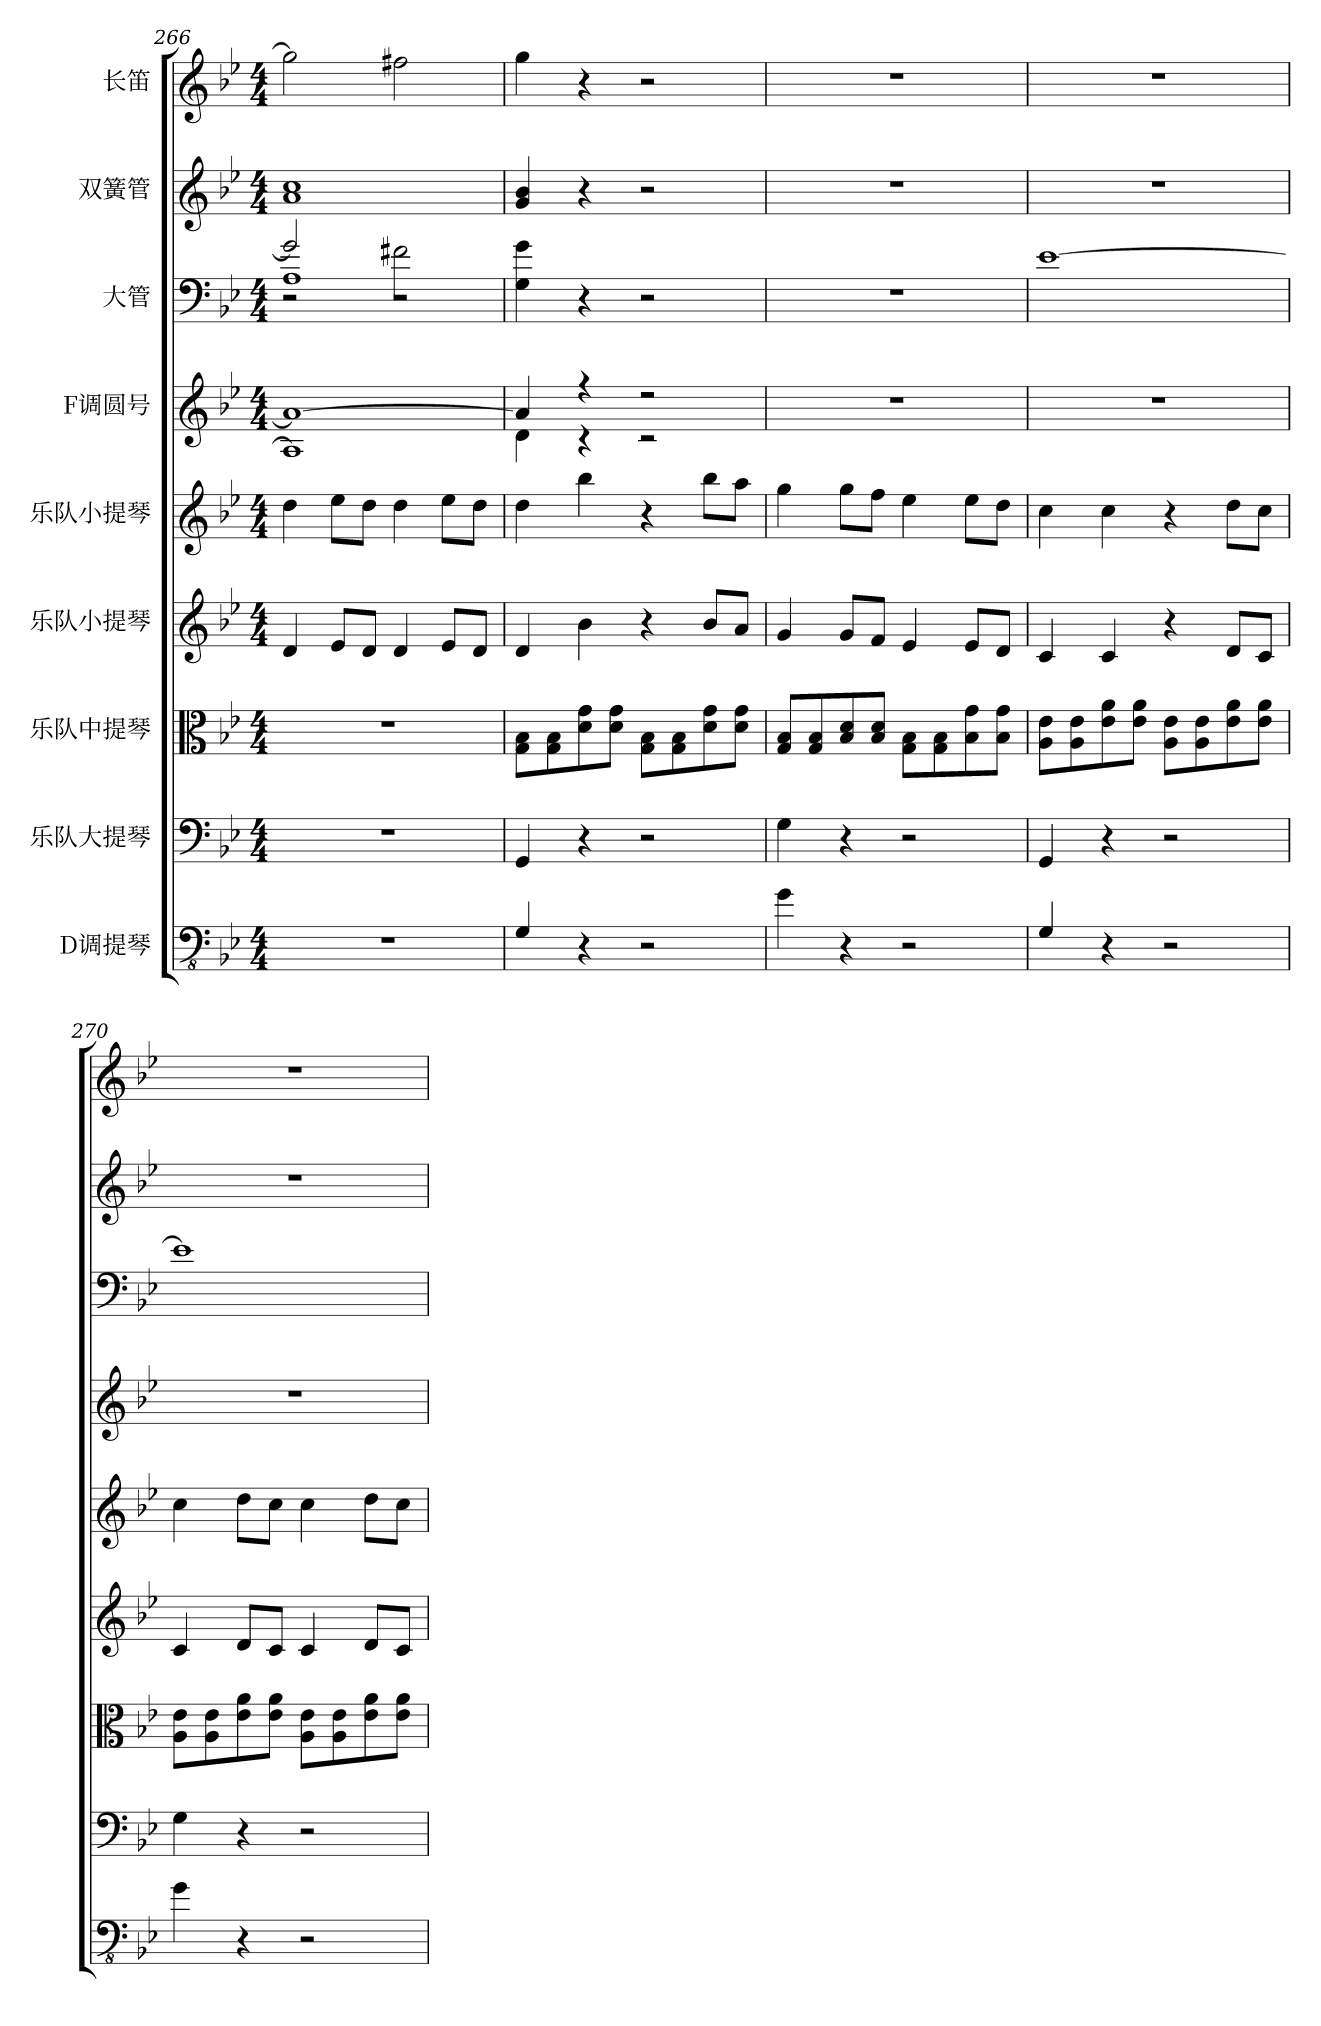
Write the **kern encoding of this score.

**kern	**kern	**kern	**kern	**kern	**kern	**kern	**kern	**kern
*part9	*part8	*part7	*part6	*part5	*part4	*part3	*part2	*part1
*staff9	*staff8	*staff7	*staff6	*staff5	*staff4	*staff3	*staff2	*staff1
*I"D调提琴	*I"乐队大提琴	*I"乐队中提琴	*I"乐队小提琴	*I"乐队小提琴	*I"F调圆号	*I"大管	*I"双簧管	*I"长笛
*clefFv4	*clefF4	*clefC3	*clefG2	*clefG2	*clefG2	*clefF4	*clefG2	*clefG2
*ITrd7c12	*	*	*	*	*ITrd4c7	*	*	*
*k[b-e-]	*k[b-e-]	*k[b-e-]	*k[b-e-]	*k[b-e-]	*k[b-e-a-]	*k[b-e-]	*k[b-e-]	*k[b-e-]
*M4/4	*M4/4	*M4/4	*M4/4	*M4/4	*M4/4	*M4/4	*M4/4	*M4/4
=266	=266	=266	=266	=266	=266	=266	=266	=266
*	*	*	*	*	*^	*^	*	*
*	*	*	*	*	*	*	*	*^	*	*
1r	1r	1r	4d/	4dd\	1d_	1D]	2g/]	2r	1A	1a 1cc	2gg\]
.	.	.	8e-/L	8ee-\L	.	.	.	.	.	.	.
.	.	.	8d/J	8dd\J	.	.	.	.	.	.	.
.	.	.	4d/	4dd\	.	.	2r	2f#X\	.	.	2ff#X\
.	.	.	8e-/L	8ee-\L	.	.	.	.	.	.	.
.	.	.	8d/J	8dd\J	.	.	.	.	.	.	.
*	*	*	*	*	*	*	*v	*v	*v	*	*
=267	=267	=267	=267	=267	=267	=267	=267	=267	=267
4GGG/	4GG/	8G\ 8B-\L	4d/	4dd\	4d/]	4G\	4G\ 4g\	4g/ 4b-/	4gg\
.	.	8G\ 8B-\	.	.	.	.	.	.	.
4r	4r	8d\ 8g\	4b-\	4bb-\	4r	4r	4r	4r	4r
.	.	8d\ 8g\J	.	.	.	.	.	.	.
2r	2r	8G\ 8B-\L	4r	4r	2r	2r	2r	2r	2r
.	.	8G\ 8B-\	.	.	.	.	.	.	.
.	.	8d\ 8g\	8b-/L	8bb-\L	.	.	.	.	.
.	.	8d\ 8g\J	8a/J	8aa\J	.	.	.	.	.
*	*	*	*	*	*v	*v	*	*	*
=268	=268	=268	=268	=268	=268	=268	=268	=268
4GG\	4G\	8G/ 8B-/L	4g/	4gg\	1r	1r	1r	1r
.	.	8G/ 8B-/	.	.	.	.	.	.
4r	4r	8B-/ 8d/	8g/L	8gg\L	.	.	.	.
.	.	8B-/ 8d/J	8f/J	8ff\J	.	.	.	.
2r	2r	8G\ 8B-\L	4e-/	4ee-\	.	.	.	.
.	.	8G\ 8B-\	.	.	.	.	.	.
.	.	8B-\ 8g\	8e-/L	8ee-\L	.	.	.	.
.	.	8B-\ 8g\J	8d/J	8dd\J	.	.	.	.
=269	=269	=269	=269	=269	=269	=269	=269	=269
4GGG/	4GG/	8A\ 8e-\L	4c/	4cc\	1r	[1e-	1r	1r
.	.	8A\ 8e-\	.	.	.	.	.	.
4r	4r	8e-\ 8a\	4c/	4cc\	.	.	.	.
.	.	8e-\ 8a\J	.	.	.	.	.	.
2r	2r	8A\ 8e-\L	4r	4r	.	.	.	.
.	.	8A\ 8e-\	.	.	.	.	.	.
.	.	8e-\ 8a\	8d/L	8dd\L	.	.	.	.
.	.	8e-\ 8a\J	8c/J	8cc\J	.	.	.	.
!!LO:PB:g=z
=270	=270	=270	=270	=270	=270	=270	=270	=270
4GG\	4G\	8A\ 8e-\L	4c/	4cc\	1r	1e-]	1r	1r
.	.	8A\ 8e-\	.	.	.	.	.	.
4r	4r	8e-\ 8a\	8d/L	8dd\L	.	.	.	.
.	.	8e-\ 8a\J	8c/J	8cc\J	.	.	.	.
2r	2r	8A\ 8e-\L	4c/	4cc\	.	.	.	.
.	.	8A\ 8e-\	.	.	.	.	.	.
.	.	8e-\ 8a\	8d/L	8dd\L	.	.	.	.
.	.	8e-\ 8a\J	8c/J	8cc\J	.	.	.	.
=	=	=	=	=	=	=	=	=
*-	*-	*-	*-	*-	*-	*-	*-	*-
